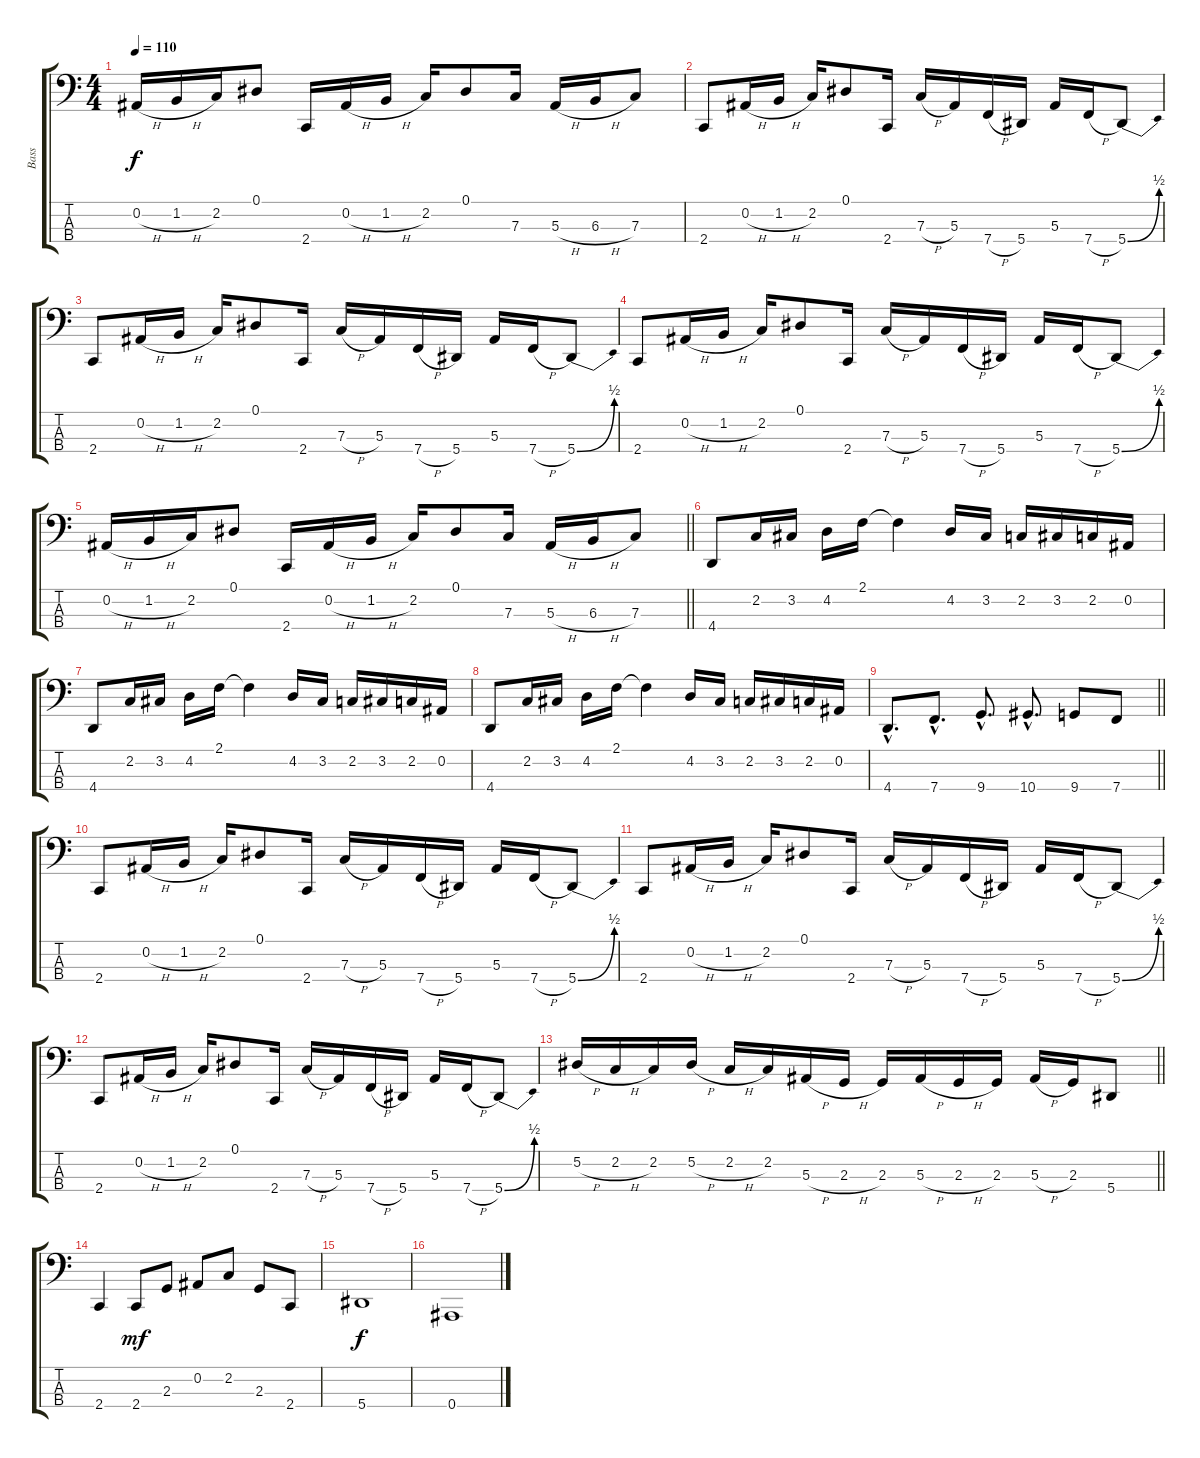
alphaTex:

\track ("Bass" "Bass") {instrument electricbassfinger}
\staff {score tabs}
\tuning (Eb2 Bb1 F1 Bb0) {hide}
\ts (4 4)
\tempo 110
\clef f4
\ks c
0.2{h}.16{dy f} 1.2{h}.16 2.2.16 0.1.8 2.4.16 0.2{h}.16 1.2{h}.16 2.2.16 0.1.8 7.3.16 5.3{h}.16 6.3{h}.16 7.3.8 |
2.4.8 0.2{h}.16 1.2{h}.16 2.2.16 0.1.8 2.4.16 7.3{h}.16 5.3.16 7.4{h}.16 5.4.16 5.3.16 7.4{h}.16 5.4{be (bend 0 0 60 2)}.8 |
2.4.8 0.2{h}.16 1.2{h}.16 2.2.16 0.1.8 2.4.16 7.3{h}.16 5.3.16 7.4{h}.16 5.4.16 5.3.16 7.4{h}.16 5.4{be (bend 0 0 60 2)}.8 |
2.4.8 0.2{h}.16 1.2{h}.16 2.2.16 0.1.8 2.4.16 7.3{h}.16 5.3.16 7.4{h}.16 5.4.16 5.3.16 7.4{h}.16 5.4{be (bend 0 0 60 2)}.8 |
\barLineRight lightlight
0.2{h}.16 1.2{h}.16 2.2.16 0.1.8 2.4.16 0.2{h}.16 1.2{h}.16 2.2.16 0.1.8 7.3.16 5.3{h}.16 6.3{h}.16 7.3.8 |
4.4.8 2.2.16 3.2.16 4.2.16 2.1.16 2.1{t}.4 4.2.16 3.2.16 2.2.16 3.2.16 2.2.16 0.2.16 |
4.4.8 2.2.16 3.2.16 4.2.16 2.1.16 2.1{t}.4 4.2.16 3.2.16 2.2.16 3.2.16 2.2.16 0.2.16 |
4.4.8 2.2.16 3.2.16 4.2.16 2.1.16 2.1{t}.4 4.2.16 3.2.16 2.2.16 3.2.16 2.2.16 0.2.16 |
\barLineRight lightlight
4.4{hac}.8{d} 7.4{hac}.8{d} 9.4{hac}.8{d} 10.4{hac}.8{d} 9.4.8 7.4.8 |
2.4.8 0.2{h}.16 1.2{h}.16 2.2.16 0.1.8 2.4.16 7.3{h}.16 5.3.16 7.4{h}.16 5.4.16 5.3.16 7.4{h}.16 5.4{be (bend 0 0 60 2)}.8 |
2.4.8 0.2{h}.16 1.2{h}.16 2.2.16 0.1.8 2.4.16 7.3{h}.16 5.3.16 7.4{h}.16 5.4.16 5.3.16 7.4{h}.16 5.4{be (bend 0 0 60 2)}.8 |
2.4.8 0.2{h}.16 1.2{h}.16 2.2.16 0.1.8 2.4.16 7.3{h}.16 5.3.16 7.4{h}.16 5.4.16 5.3.16 7.4{h}.16 5.4{be (bend 0 0 60 2)}.8 |
\barLineRight lightlight
5.2{h}.16 2.2{h}.16 2.2.16 5.2{h}.16 2.2{h}.16 2.2.16 5.3{h}.16 2.3{h}.16 2.3.16 5.3{h}.16 2.3{h}.16 2.3.16 5.3{h}.16 2.3.16 5.4.8 |
2.4.4 2.4.8{dy mf} 2.3.8 0.2.8 2.2.8 2.3.8 2.4.8 |
5.4.1{dy f} |
0.4.1
